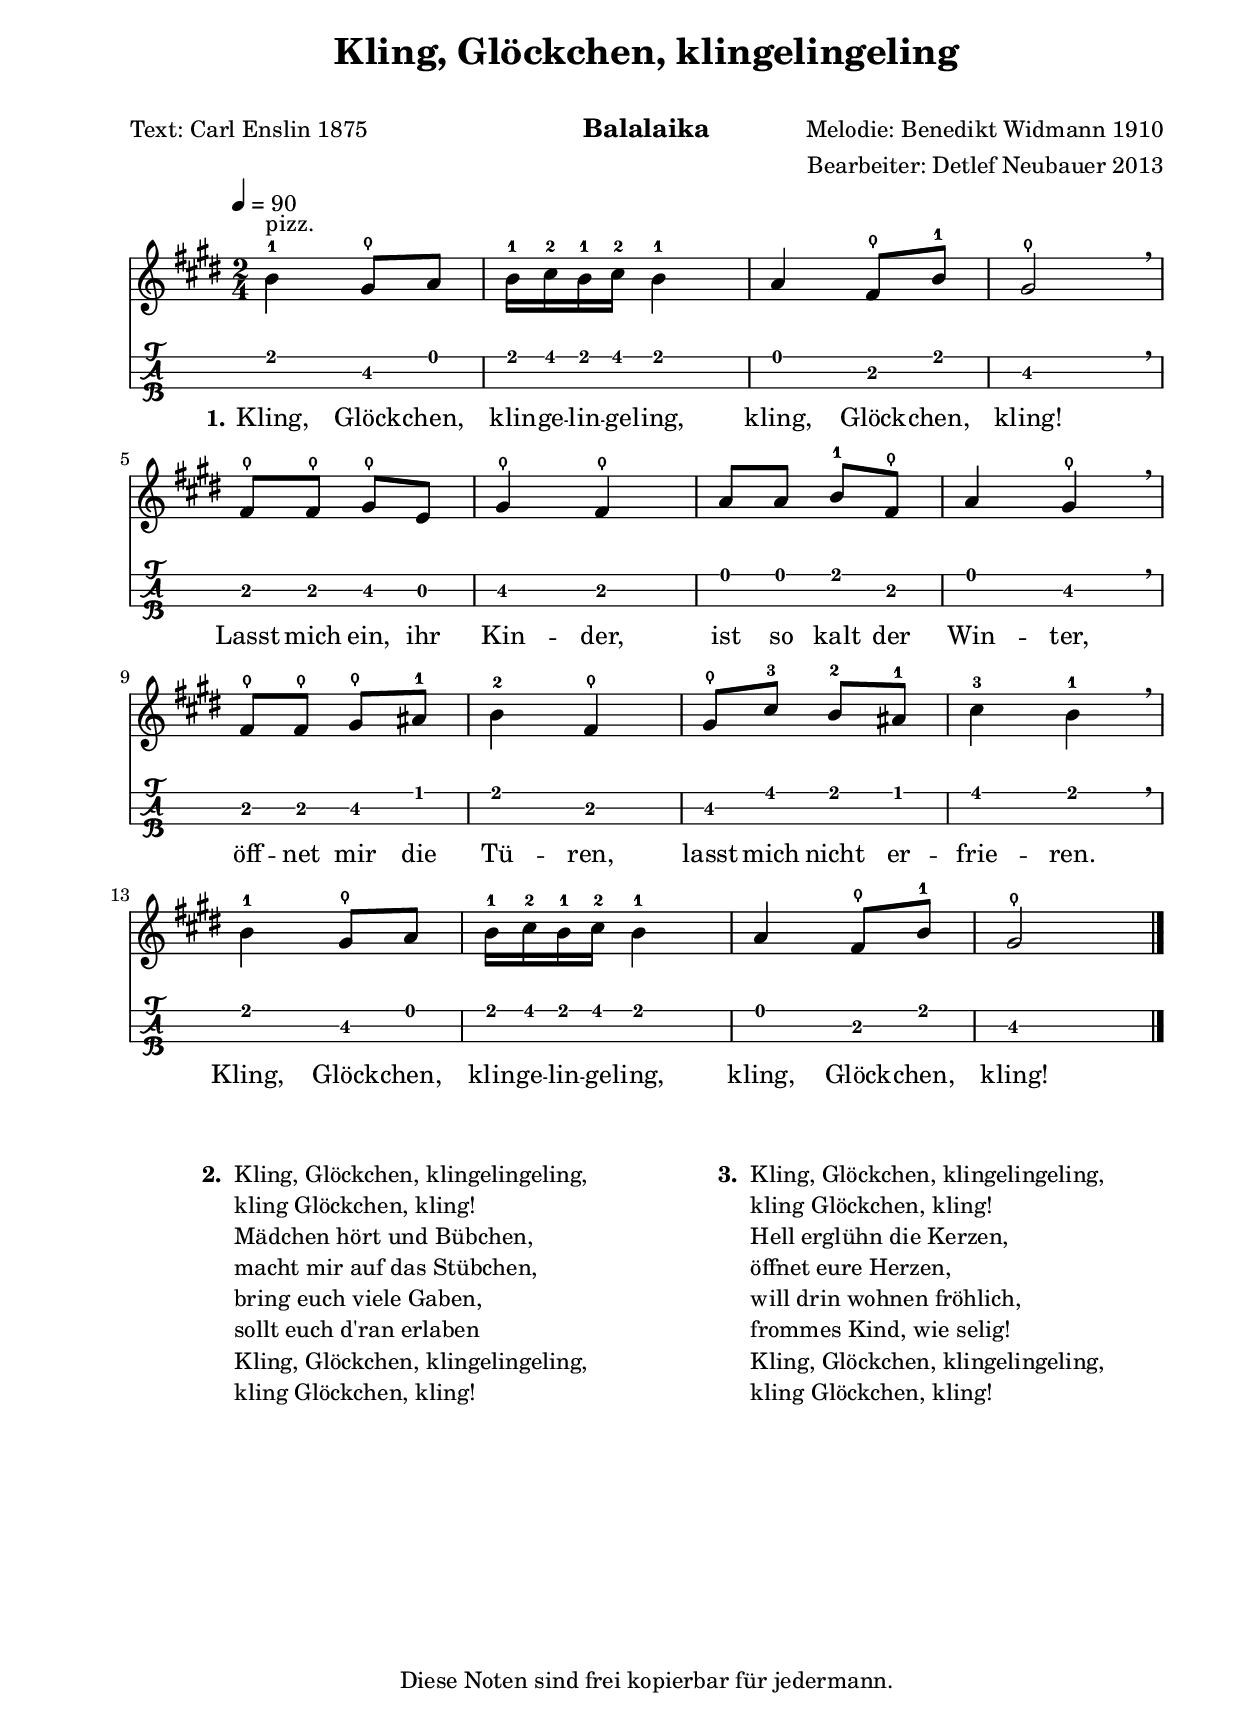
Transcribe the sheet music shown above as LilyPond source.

% Original von www.ebersberger-liedersammlung.de

\version "2.16.0"
\header {
  title = "Kling, Glöckchen, klingelingeling" % Die Überschrift der Noten wird zentriert gesetzt. 
  subtitle = " "
  instrument = "Balalaika"
  poet = "Text: Carl Enslin 1875"             % Name des Dichters, linksbündig unter dem Unteruntertitel. 
  meter = " " 				      % Metrum, linksbündig unter dem Dichter. 
  composer = "Melodie: Benedikt Widmann 1910" % Name des Komponisten, rechtsbüngig unter dem Unteruntertitel. 
  arranger = "Bearbeiter: Detlef Neubauer 2013" % Name des Bearbeiters/Arrangeurs, rechtsbündig unter dem Komponisten. 
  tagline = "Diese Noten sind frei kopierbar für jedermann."
  	    				      % Zentriert unten auf der letzten Seite.
%  copyright = "Diese Noten sind frei kopierbar für jedermann."
	    				      % Zentriert unten auf der ersten Seite (sollten tatsächlich zwei 
					      %	seiten benötigt werden"
}

% Seitenformat und Ränder definieren
\paper {
  #(set-paper-size "a4")    % Seitengröße auf DIN A4 setzen.
  after-title-space = 2\cm  % Die Größe des Abstands zwischen der Überschrift und dem ersten Notensystem.
  bottom-margin = 5\mm      % Der Rand zwischen der Fußzeile und dem unteren Rand der Seite.
  top-margin = 10\mm        % Der Rand zwischen der Kopfzeile und dem oberen Rand der Seite.

  left-margin = 22\mm       % Der Rand zwischen dem linken Seitenrand und dem Beginn der Systeme/Strophen.
  line-width = 175\mm       % Die Breite des Notensystems.
}


\layout {
  indent = #0
}

melodie= \transpose d e 
         \relative e'
         {
         \key d \major
         \time 2/4
         \tempo 4 = 90
         %\autoBeamOff
         a4-1^"pizz." fis8-\thumb g8 a16-1 b16-2 a16-1 b16-2 a4-1 g4 e8-\thumb a8-1 fis2-\thumb \breathe \break
         e8-\thumb e8-\thumb fis8-\thumb d8 fis4-\thumb e4-\thumb g8 g8 a8-1 e8-\thumb g4 fis4-\thumb \breathe 
         e8-\thumb e8-\thumb fis8-\thumb gis8-1 a4-2 e4-\thumb fis8-\thumb b8-3 a8-2 gis8-1 b4-3 a4-1 \breathe \break
         a4-1 fis8-\thumb g8 a16-1 b16-2 a16-1 b16-2 a4-1 g4 e8-\thumb a8-1 fis2-\thumb
	 \bar "|."
}

balalaika-tuning = \stringTuning <e' e' a'>

text = \lyricmode {
  \set stanza = "1."
	Kling, Glöck -- chen, klin -- ge -- lin -- ge -- ling, kling, Glöck -- chen, kling!
        Lasst mich ein, ihr Kin -- der, ist so kalt der Win -- ter,
        öff -- net mir die Tü -- ren, lasst mich nicht er -- frie -- ren.
        Kling, Glöck -- chen, klin -- ge -- lin -- ge -- ling, kling, Glöck -- chen, kling!
}

\score {
  <<
    \new Voice = "Lied" { \melodie }
    \new TabStaff {
    %\clef moderntab
    \set TabStaff.stringTunings = #balalaika-tuning
    \melodie }
    \new Lyrics \lyricsto "Lied" { \text }
  >>
  \midi { }
  \layout { }
}


\markup {
        \column {
    \hspace #0.1     % schafft ein wenig Platz zur den Noten
    \fill-line {
      \hspace #0.1  % Spalte vom linken Rand, auskommentieren, wenn nur eine Spalte
          \column {      % erste Spalte links
        \line { \bold "  2. "
          \column {
                        "Kling, Glöckchen, klingelingeling,"
                        "kling Glöckchen, kling!"
                        "Mädchen hört und Bübchen,"
                        "macht mir auf das Stübchen,"
                        "bring euch viele Gaben,"
                        "sollt euch d'ran erlaben"
                        "Kling, Glöckchen, klingelingeling,"
                        "kling Glöckchen, kling!"
          }
        }
      }
% { ab hier auskommentieren, wenn es nur eine Spalte sein soll
      \hspace #0.1    % horizontaler Abstand zwischen den Spalten
          \column {       % zweite Spalte rechts
        \line {
          \bold "  3. "
          \column {
                        "Kling, Glöckchen, klingelingeling,"
                        "kling Glöckchen, kling!"
                        "Hell erglühn die Kerzen,"
                        "öffnet eure Herzen,"
                        "will drin wohnen fröhlich,"
                        "frommes Kind, wie selig!"
                        "Kling, Glöckchen, klingelingeling,"
                        "kling Glöckchen, kling!"
          }
        }
        }
% } % bis hier auskommentieren, wenn es nur eine Spalte sein soll
      \hspace #0.1  % Spalte vom linken Rand
        }
  }
}

